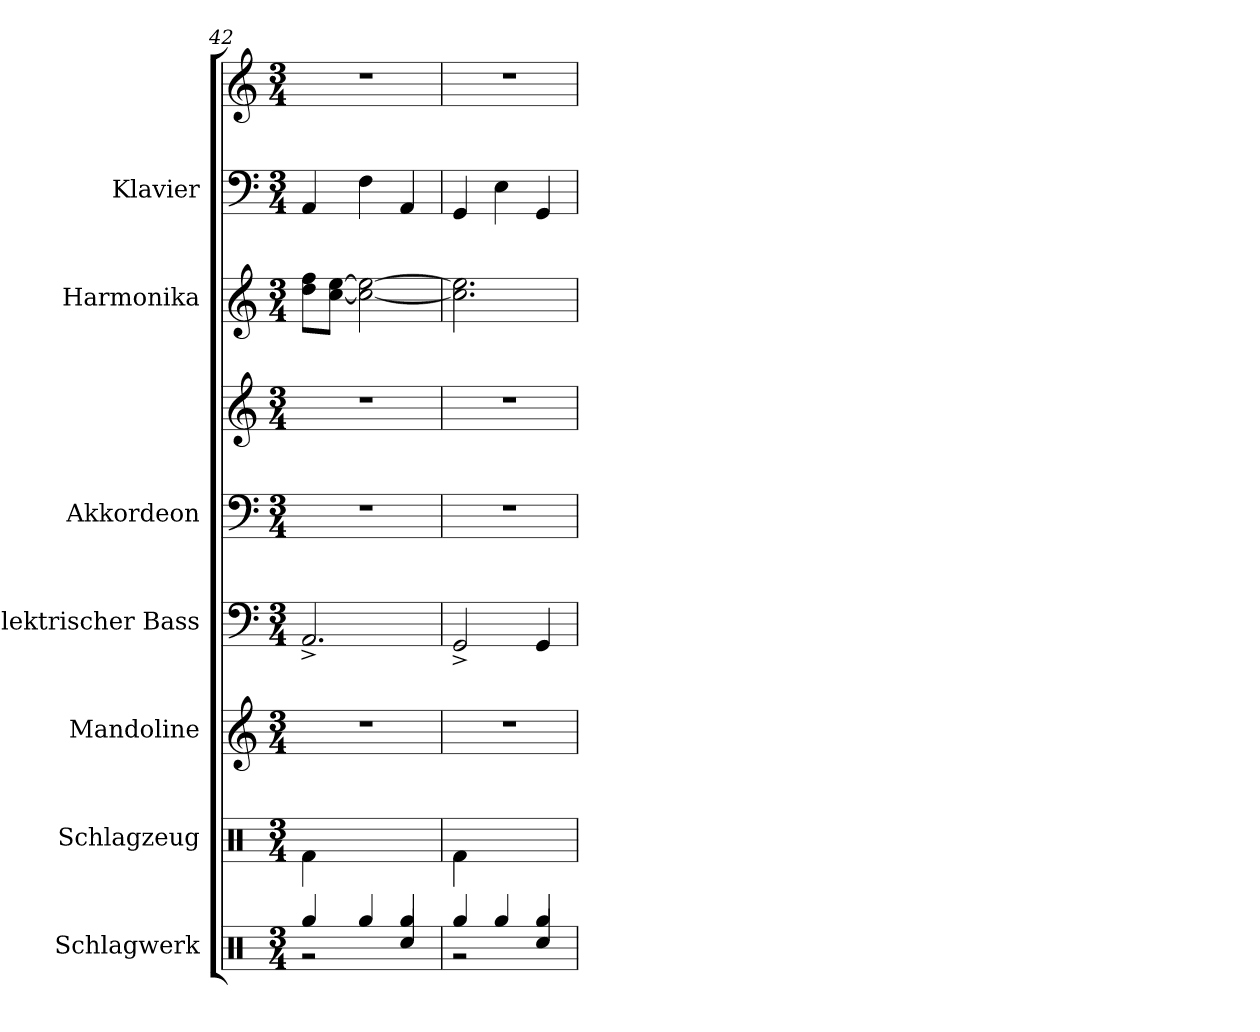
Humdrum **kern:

**kern	**kern	**kern	**kern	**kern	**kern	**kern	**kern	**kern
*part7	*part6	*part5	*part4	*part3	*part3	*part2	*part1	*part1
*staff9	*staff8	*staff7	*staff6	*staff5	*staff4	*staff3	*staff2	*staff1
*I"Schlagwerk	*I"Schlagzeug	*I"Mandoline	*I"Elektrischer Bass	*I"Akkordeon	*	*I"Harmonika	*I"Klavier	*
*I'Schlw.	*I'Schlgz.	*I'Mand.	*I'E-B.	*I'Akk.	*	*	*I'Klav.	*
*clefX	*clefX	*clefG2	*clefF4	*clefF4	*clefG2	*clefG2	*clefF4	*clefG2
*	*	*	*ITrd7c12	*	*	*	*	*
*k[]	*k[]	*k[]	*k[]	*k[]	*k[]	*k[]	*k[]	*k[]
*M3/4	*M3/4	*M3/4	*M3/4	*M3/4	*M3/4	*M3/4	*M3/4	*M3/4
=42	=42	=42	=42	=42	=42	=42	=42	=42
*^	*^	*	*	*	*	*	*	*
4Rgg/	2r	2.ryy	4Rf\	2.r	2.AAA^/	2.r	2.r	8dd\ 8ff\L	4AA/	2.r
.	.	.	.	.	.	.	.	[8cc\ [8ee\J	.	.
4Rgg/	.	.	2ryy	.	.	.	.	2cc\_ 2ee\_	4F\	.
4Rgg/	4Rcc/	.	.	.	.	.	.	.	4AA/	.
!!LO:PB:g=z
=43	=43	=43	=43	=43	=43	=43	=43	=43	=43	=43
4Rgg/	2r	2.ryy	4Rf\	2.r	2GGG^/	2.r	2.r	2.cc\] 2.ee\]	4GG/	2.r
4Rgg/	.	.	2ryy	.	.	.	.	.	4E\	.
4Rgg/	4Rcc/	.	.	.	4GGG/	.	.	.	4GG/	.
*v	*v	*	*	*	*	*	*	*	*	*
*	*v	*v	*	*	*	*	*	*	*
=	=	=	=	=	=	=	=	=
*-	*-	*-	*-	*-	*-	*-	*-	*-
